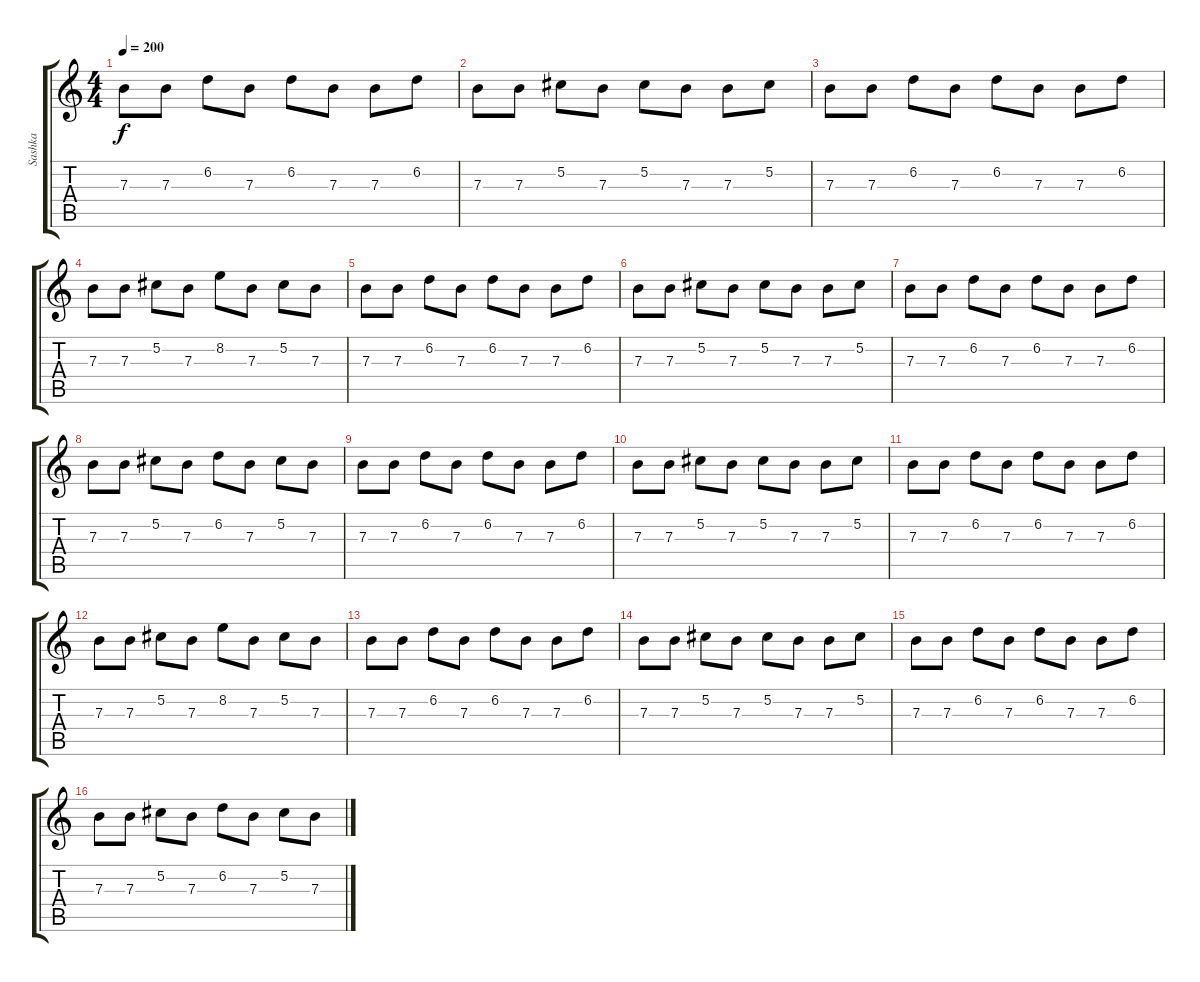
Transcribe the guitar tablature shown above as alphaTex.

\track ("Sashka" "Sashka") {instrument distortionguitar}
\staff {score tabs}
\tuning (Db4 Ab3 E3 B2 Gb2 B1) {hide}
\ts (4 4)
\tempo 200
\clef g2
\ks c
7.3.8{dy f} 7.3.8 6.2.8 7.3.8 6.2.8 7.3.8 7.3.8 6.2.8 |
7.3.8 7.3.8 5.2.8 7.3.8 5.2.8 7.3.8 7.3.8 5.2.8 |
7.3.8 7.3.8 6.2.8 7.3.8 6.2.8 7.3.8 7.3.8 6.2.8 |
7.3.8 7.3.8 5.2.8 7.3.8 8.2.8 7.3.8 5.2.8 7.3.8 |
7.3.8 7.3.8 6.2.8 7.3.8 6.2.8 7.3.8 7.3.8 6.2.8 |
7.3.8 7.3.8 5.2.8 7.3.8 5.2.8 7.3.8 7.3.8 5.2.8 |
7.3.8 7.3.8 6.2.8 7.3.8 6.2.8 7.3.8 7.3.8 6.2.8 |
7.3.8 7.3.8 5.2.8 7.3.8 6.2.8 7.3.8 5.2.8 7.3.8 |
7.3.8 7.3.8 6.2.8 7.3.8 6.2.8 7.3.8 7.3.8 6.2.8 |
7.3.8 7.3.8 5.2.8 7.3.8 5.2.8 7.3.8 7.3.8 5.2.8 |
7.3.8 7.3.8 6.2.8 7.3.8 6.2.8 7.3.8 7.3.8 6.2.8 |
7.3.8 7.3.8 5.2.8 7.3.8 8.2.8 7.3.8 5.2.8 7.3.8 |
7.3.8 7.3.8 6.2.8 7.3.8 6.2.8 7.3.8 7.3.8 6.2.8 |
7.3.8 7.3.8 5.2.8 7.3.8 5.2.8 7.3.8 7.3.8 5.2.8 |
7.3.8 7.3.8 6.2.8 7.3.8 6.2.8 7.3.8 7.3.8 6.2.8 |
7.3.8 7.3.8 5.2.8 7.3.8 6.2.8 7.3.8 5.2.8 7.3.8
